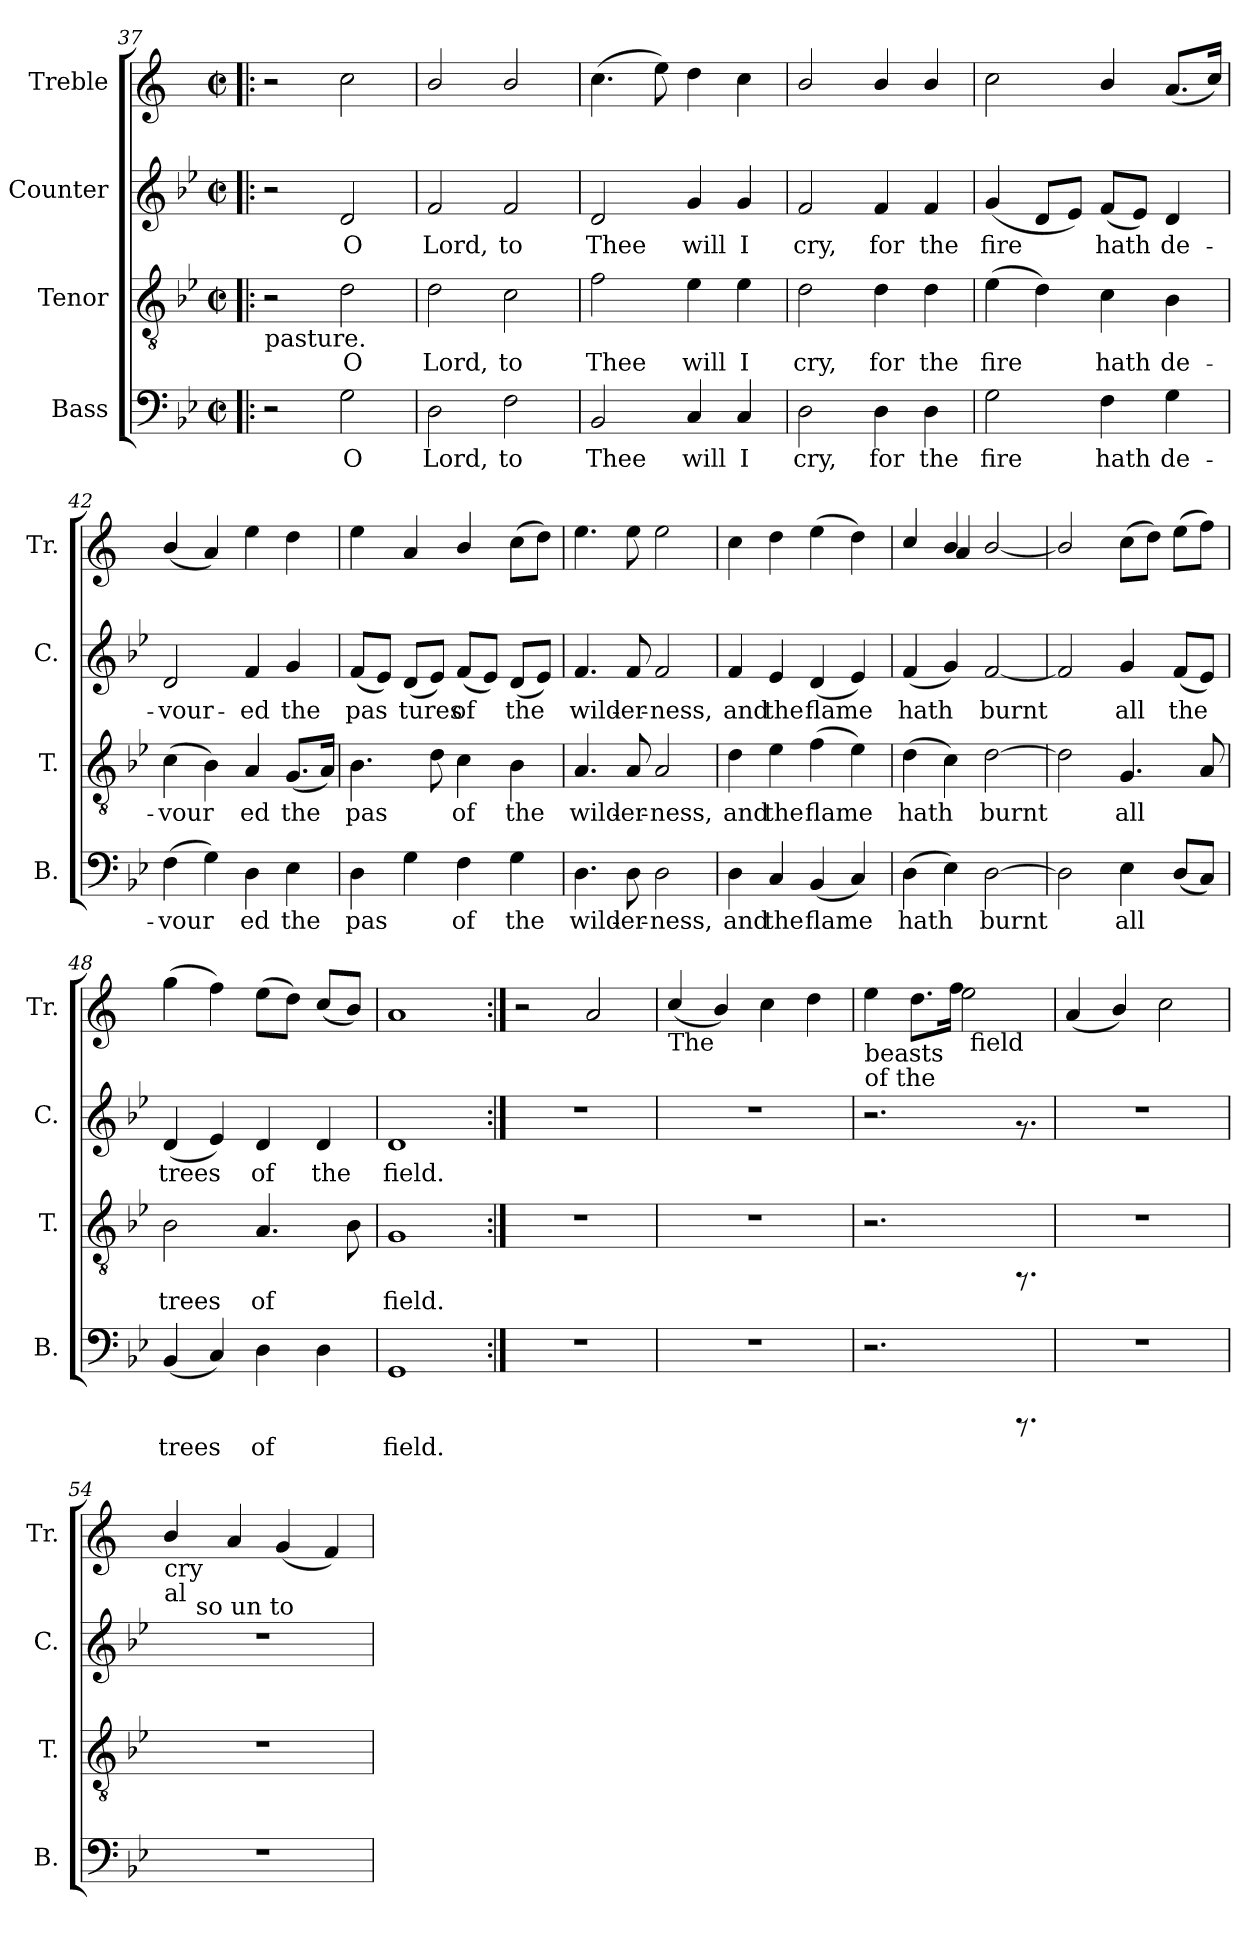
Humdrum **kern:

**kern	**text	**kern	**text	**kern	**text	**kern
*part4	*part4	*part3	*part3	*part2	*part2	*part1
*staff4	*staff4	*staff3	*staff3	*staff2	*staff2	*staff1
*I"Bass	*	*I"Tenor	*	*I"Counter	*	*I"Treble
*I'B.	*	*I'T.	*	*I'C.	*	*I'Tr.
*clefF4	*	*clefGv2	*	*clefG2	*	*clefG2
*	*	*	*	*	*	*ITrd1c2
*k[b-e-]	*	*k[b-e-]	*	*k[b-e-]	*	*k[b-e-]
*B-:	*	*B-:	*	*B-:	*	*B-:
*M2/2	*	*M2/2	*	*M2/2	*	*M2/2
*met(c|)	*	*met(c|)	*	*met(c|)	*	*met(c|)
=37!|:	=37!|:	=37!|:	=37!|:	=37!|:	=37!|:	=37!|:
!	!	!LO:TX:b:t=pasture.	!	!	!	!
2r	.	2r	.	2r	.	2r
!	!LO:LY:a:cj	!	!LO:LY:a:cj	!	!LO:LY:b:cj	!
2G\	O	2d\	O	2d/	O	2b-\
=38	=38	=38	=38	=38	=38	=38
!	!LO:LY:a:cj	!	!LO:LY:a:cj	!	!LO:LY:b:cj	!
2D\	Lord,	2d\	Lord,	2f/	Lord,	2a/
!	!LO:LY:a:cj	!	!LO:LY:a:cj	!	!LO:LY:b:cj	!
2F\	to	2c\	to	2f/	to	2a/
=39	=39	=39	=39	=39	=39	=39
!	!LO:LY:a:cj	!	!LO:LY:a:cj	!	!LO:LY:b:cj	!
2BB-/	Thee	2f\	Thee	2d/	Thee	(>4.b-\
.	.	.	.	.	.	8dd\)
!	!LO:LY:a:cj	!	!LO:LY:a:cj	!	!LO:LY:b:cj	!
4C/	will	4e-\	will	4g/	will	4cc\
!	!LO:LY:a:cj	!	!LO:LY:a:cj	!	!LO:LY:b:cj	!
4C/	I	4e-\	I	4g/	I	4b-\
=40	=40	=40	=40	=40	=40	=40
!	!LO:LY:a:cj	!	!LO:LY:a:cj	!	!LO:LY:b:cj	!
2D\	cry,	2d\	cry,	2f/	cry,	2a/
!	!LO:LY:a:cj	!	!LO:LY:a:cj	!	!LO:LY:b:cj	!
4D\	for	4d\	for	4f/	for	4a/
!	!LO:LY:a:cj	!	!LO:LY:a:cj	!	!LO:LY:b:cj	!
4D\	the	4d\	the	4f/	the	4a/
!!LO:LB:g=z
=41	=41	=41	=41	=41	=41	=41
!	!LO:LY:a:cj	!	!LO:LY:a:cj	!	!LO:LY:b:cj	!
2G\	fire	(>4e-\	fire	(<4g/	fire	2b-\
!	!	!	!LO:LY:a:cj	!	!LO:LY:b:cj	!
.	.	4d\)	.	8d/L	.	.
!	!	!	!	!	!LO:LY:b:cj	!
.	.	.	.	8e-/J)	.	.
!	!LO:LY:a:cj	!	!LO:LY:a:cj	!	!LO:LY:b:cj	!
4F\	hath	4c\	hath	(<8f/L	hath	4a/
!	!	!	!	!	!LO:LY:b:cj	!
.	.	.	.	8e-/J)	.	.
!	!LO:LY:a:cj	!	!LO:LY:a:cj	!	!LO:LY:b:cj	!
4G\	de-	4B-\	de-	4d/	de-	(<8.g/L
.	.	.	.	.	.	16b-/J)
=42	=42	=42	=42	=42	=42	=42
!	!LO:LY:a:cj	!	!LO:LY:a:cj	!	!LO:LY:b:cj	!
(>4F\	-vour-	(>4c\	-vour-	2d/	-vour-	(<4a/
!	!LO:LY:a:cj	!	!LO:LY:a:cj	!	!	!
4G\)	--	4B-\)	--	.	.	4g/)
!	!LO:LY:a:cj	!	!LO:LY:a:cj	!	!LO:LY:b:cj	!
4D\	-ed	4A/	-ed	4f/	-ed	4dd\
!	!LO:LY:a:cj	!	!LO:LY:a:cj	!	!LO:LY:b:cj	!
4E-\	the	(<8.G/L	the	4g/	the	4cc\
!	!	!	!LO:LY:a:cj	!	!	!
.	.	16A/J)	.	.	.	.
=43	=43	=43	=43	=43	=43	=43
!	!LO:LY:a:cj	!	!LO:LY:a:cj	!	!LO:LY:b:cj	!
4D\	pas-	4.B-\	pas-	(<8f/L	pas-	4dd\
!	!	!	!	!	!LO:LY:b:cj	!
.	.	.	.	8e-/J)	--	.
!	!LO:LY:a:cj	!	!	!	!LO:LY:b:cj	!
4G\	--	.	.	(<8d/L	-tures	4g/
!	!	!	!LO:LY:a:cj	!	!LO:LY:b:cj	!
.	.	8d\	--	8e-/J)	.	.
!	!LO:LY:a:cj	!	!LO:LY:a:cj	!	!LO:LY:b:cj	!
4F\	-of	4c\	-of	(<8f/L	of	4a/
!	!	!	!	!	!LO:LY:b:cj	!
.	.	.	.	8e-/J)	.	.
!	!LO:LY:a:cj	!	!LO:LY:a:cj	!	!LO:LY:b:cj	!
4G\	the	4B-\	the	(<8d/L	the	(>8b-\L
!	!	!	!	!	!LO:LY:b:cj	!
.	.	.	.	8e-/J)	.	8cc\J)
=44	=44	=44	=44	=44	=44	=44
!	!LO:LY:a:cj	!	!LO:LY:a:cj	!	!LO:LY:b:cj	!
4.D\	wild-	4.A/	wild-	4.f/	wild-	4.dd\
!	!LO:LY:a:cj	!	!LO:LY:a:cj	!	!LO:LY:b:cj	!
8D\	-er-	8A/	-er-	8f/	-er-	8dd\
!	!LO:LY:a:cj	!	!LO:LY:a:cj	!	!LO:LY:b:cj	!
2D\	-ness,	2A/	-ness,	2f/	-ness,	2dd\
=45	=45	=45	=45	=45	=45	=45
!	!LO:LY:a:cj	!	!LO:LY:a:cj	!	!LO:LY:b:cj	!
4D\	and	4d\	and	4f/	and	4b-\
!	!LO:LY:a:cj	!	!LO:LY:a:cj	!	!LO:LY:b:cj	!
4C/	the	4e-\	the	4e-/	the	4cc\
!	!LO:LY:a:cj	!	!LO:LY:a:cj	!	!LO:LY:b:cj	!
(<4BB-/	flame	(>4f\	flame	(<4d/	flame	(>4dd\
!	!LO:LY:a:cj	!	!LO:LY:a:cj	!	!LO:LY:b:cj	!
4C/)	.	4e-\)	.	4e-/)	.	4cc\)
!!LO:LB:g=z
=46	=46	=46	=46	=46	=46	=46
!	!LO:LY:a:cj	!	!LO:LY:a:cj	!	!LO:LY:b:cj	!
*	*	*	*	*	*	*^
(>4D\	hath	(>4d\	hath	(<4f/	hath	4b-/	4ryy
!	!LO:LY:a:cj	!	!LO:LY:a:cj	!	!LO:LY:b:cj	!	!
4E-\)	.	4c\)	.	4g/)	.	4a</	4g/
!	!LO:LY:a:cj	!	!LO:LY:a:cj	!	!LO:LY:b:cj	!	!
[>2D\	burnt	[>2d\	burnt	[<2f/	burnt	[<2a/	2ryy
=47	=47	=47	=47	=47	=47	=47	=47
!	!LO:LY:a:cj	!	!LO:LY:a:cj	!	!LO:LY:b:cj	!	!
*	*	*	*	*	*	*v	*v
2D\]	.	2d\]	.	2f/]	.	2a/]
!	!LO:LY:a:cj	!	!LO:LY:a:cj	!	!LO:LY:b:cj	!
4E-\	all	4.G/	all	4g/	all	(>8b-\L
.	.	.	.	.	.	8cc\J)
!	!LO:LY:a:cj	!	!	!	!LO:LY:b:cj	!
(<8D/L	.	.	.	(<8f/L	the	(>8dd\L
!	!LO:LY:a:cj	!	!LO:LY:a:cj	!	!LO:LY:b:cj	!
8C/J)	.	8A/	.	8e-/J)	.	8ee-\J)
=48	=48	=48	=48	=48	=48	=48
!	!LO:LY:a:cj	!	!LO:LY:a:cj	!	!LO:LY:b:cj	!
(<4BB-/	trees	2B-\	trees	(<4d/	trees	(>4ff\
!	!LO:LY:a:cj	!	!	!	!LO:LY:b:cj	!
4C/)	.	.	.	4e-/)	.	4ee-\)
!	!LO:LY:a:cj	!	!LO:LY:a:cj	!	!LO:LY:b:cj	!
4D\	of	4.A/	of	4d/	of	(>8dd\L
.	.	.	.	.	.	8cc\J)
!	!LO:LY:a:cj	!	!	!	!LO:LY:b:cj	!
4D\	.	.	.	4d/	the	(<8b-/L
!	!	!	!LO:LY:a:cj	!	!	!
.	.	8B-\	.	.	.	8a/J)
=49	=49	=49	=49	=49	=49	=49
!	!LO:LY:a:cj	!	!LO:LY:a:cj	!	!LO:LY:b:cj	!
1GG	field.	1G	field.	1d	field.	1g
=50:|!	=50:|!	=50:|!	=50:|!	=50:|!	=50:|!	=50:|!
1r	.	1r	.	1r	.	2r
.	.	.	.	.	.	2g/
=51	=51	=51	=51	=51	=51	=51
!	!	!	!	!	!	!LO:TX:b:t=The
1r	.	1r	.	1r	.	(<4b-/
.	.	.	.	.	.	4a/)
.	.	.	.	.	.	4b-\
.	.	.	.	.	.	4cc\
=52	=52	=52	=52	=52	=52	=52
*	*	*	*	*	*	*^
!	!	!	!	!	!	!LO:TX:b:t=beasts	!
!	!	!	!	!	!	!LO:TX:b:t=of the	!
2.r	.	2.r	.	2.r	.	4dd\	4..ryy
.	.	.	.	.	.	8.cc\L	.
.	.	.	.	.	.	16ee-\J	2dd\
!	!	!	!	!	!	!LO:TX:b:t=field	!
.	.	.	.	.	.	4..ryy	.
8.rCCC	.	8.rFF	.	8.rf	.	.	.
*	*	*	*	*	*	*v	*v
=53	=53	=53	=53	=53	=53	=53
1r	.	1r	.	1r	.	(<4g/
.	.	.	.	.	.	4a/)
.	.	.	.	.	.	2b-\
!!LO:PB:g=z
=54	=54	=54	=54	=54	=54	=54
!	!	!	!	!	!	!LO:TX:b:t=cry
!	!	!	!	!	!	!LO:TX:b:t=al
*	*	*	*	*^	*	*
1r	.	1r	.	1r	8ryy	.	4a/
!	!	!	!	!	!LO:TX:a:t=so un to	!	!
.	.	.	.	.	2..ryy	.	.
.	.	.	.	.	.	.	4g/
.	.	.	.	.	.	.	(<4f/
.	.	.	.	.	.	.	4e-/)
*	*	*	*	*v	*v	*	*
=	=	=	=	=	=	=
*-	*-	*-	*-	*-	*-	*-
